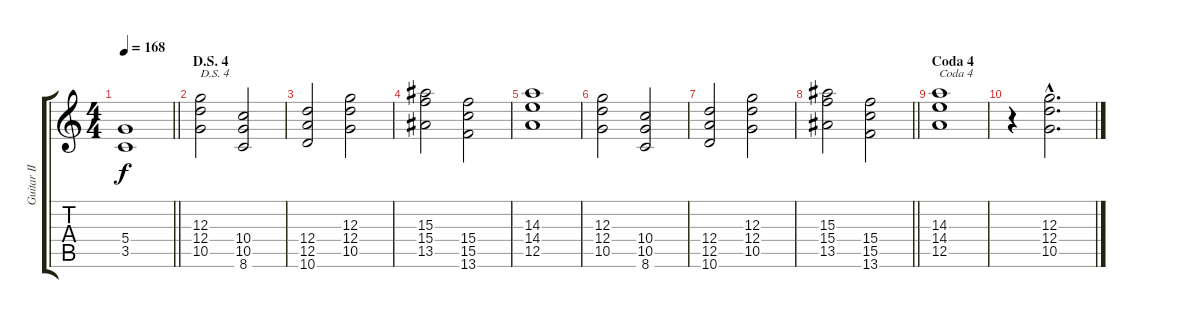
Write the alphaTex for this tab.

\track ("Guitar II" "Guitar II") {instrument overdrivenguitar}
\staff {score tabs}
\tuning (E4 B3 G3 D3 A2 E2) {hide}
\ts (4 4)
\tempo 168
\clef g2
\barLineRight lightlight
\ks c
(5.4 3.5).1{dy f} |
\section ("" "D.S. 4")
(12.3 12.4 10.5).2{txt "D.S. 4"} (10.4 10.5 8.6).2 |
(12.4 12.5 10.6).2 (12.3 12.4 10.5).2 |
(15.3 15.4 13.5).2 (15.4 15.5 13.6).2 |
(14.3 14.4 12.5).1 |
(12.3 12.4 10.5).2 (10.4 10.5 8.6).2 |
(12.4 12.5 10.6).2 (12.3 12.4 10.5).2 |
\barLineRight lightlight
(15.3 15.4 13.5).2 (15.4 15.5 13.6).2 |
\section ("" "Coda 4")
(14.3 14.4 12.5).1{txt "Coda 4"} |
r.4 (12.3{hac} 12.4{hac} 10.5{hac}).2{d}
